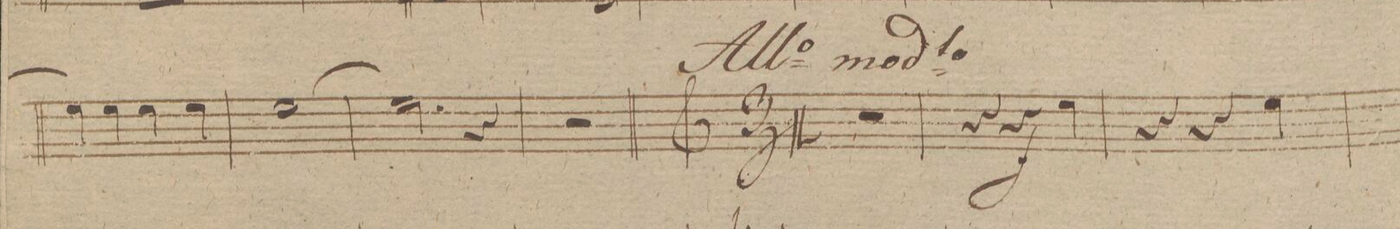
**kern	**dynam
*I"Corno 1mo in A.	*
*clefG2	*
*k[f#]	*
*met(c|)	*
*M2/2	*
4b\]	.
4b\	.
4b\	.
4b\	.
=178	=178
[1b\	.
=179	=179
2.b\]	.
4r	.
=180	=180
1r	.
=181||	=181||
*k[f#]	*
*M3/4	*
2.r	.
=182	=182
4r	.
4r	.
4b\	f
=183	=183
4r	.
4r	.
4b\	.
=184	=184
*-	*-
